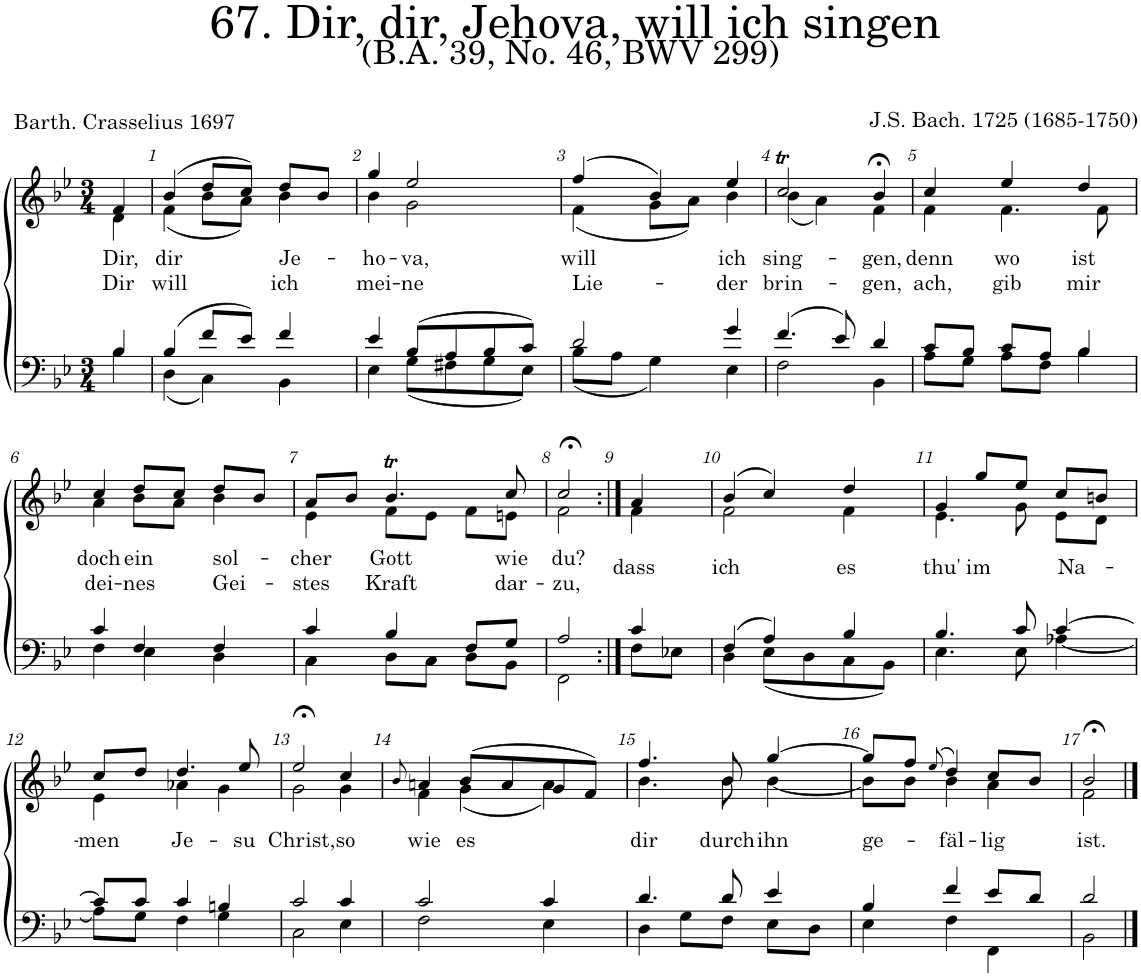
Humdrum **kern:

**kern	**kern	**text	**text
*part2	*part1	*part1	*part1
*staff2	*staff1	*staff1	*staff1
*I"Tenor/Bass	*I"Soprano/Alto	*	*
*clefF4	*clefG2	*	*
*k[b-e-]	*k[b-e-]	*	*
*M3/4	*M3/4	*	*
=	=	=	=
*^	*	*	*
!	!	!	!LO:LY:b	!LO:LY:b
*	*	*^	*	*
4B-/	4B-\	4f/	4d\	Dir,	Dir
=1	=1	=1	=1	=1	=1
!	!	!	!	!LO:LY:b	!LO:LY:b
(4B-/	(4D\	(4b-;</	(4f\	dir	will
8f/L	4C\)	8dd/L	8b-\L	.	.
8e-/J)	.	8cc/J)	8a\J)	.	.
!	!	!	!	!LO:LY:b	!LO:LY:b
4f/	4BB-\	8dd/L	4b-\	Je-	ich
.	.	8b-/J	.	.	.
=2	=2	=2	=2	=2	=2
!	!	!	!	!LO:LY:b	!LO:LY:b
4e-/	4E-\	4gg;</	4b-\	-ho-	mei-
!	!	!	!	!LO:LY:b	!LO:LY:b
(8B-/L	(8G\L	2ee-/	2g\	-va,	-ne
8A/	8F#X\	.	.	.	.
8B-/	8G\	.	.	.	.
8c/J)	8E-\J)	.	.	.	.
=3	=3	=3	=3	=3	=3
!	!	!	!	!LO:LY:b	!LO:LY:b
2d/	(8B-\L	(4ff;</	(4f\	will	Lie-
.	8A\J	.	.	.	.
.	4G\)	4b-/)	8g\L	.	.
.	.	.	8a\J)	.	.
!	!	!	!	!LO:LY:b	!LO:LY:b
4g/	4E-\	4ee-;</	4b-\	ich	-der
=4	=4	=4	=4	=4	=4
!	!	!	!	!LO:LY:b	!LO:LY:b
(4.f/	2F\	2cc;<T/	(4b-\	sing-	brin-
.	.	.	4a\)	.	.
8e-/)	.	.	.	.	.
!	!	!	!	!LO:LY:b	!LO:LY:b
4d/	4BB-\	4b-;<,/	4f\	-gen,	-gen,
=5	=5	=5	=5	=5	=5
!	!	!	!	!LO:LY:b	!LO:LY:b
8c/L	8A\L	4cc;</	4f\	denn	ach,
8B-/J	8G\J	.	.	.	.
!	!	!	!	!LO:LY:b	!LO:LY:b
8c/L	8A\L	4ee-/	4.f\	wo	gib
8A/J	8F\J	.	.	.	.
!	!	!	!	!LO:LY:b	!LO:LY:b
4B-/	4B-\	4dd/	.	ist	mir
.	.	.	8f\	.	.
!!LO:LB:g=z	!!
=6	=6	=6	=6	=6	=6
!	!	!	!	!LO:LY:b	!LO:LY:b
4c/	4F\	4cc/	4a\	doch	dei-
!	!	!	!	!LO:LY:b	!LO:LY:b
4F/	4E-\	8dd/L	8b-\L	ein	-nes
.	.	8cc/J	8a\J	.	.
!	!	!	!	!LO:LY:b	!LO:LY:b
4F/	4D\	8dd/L	4b-\	sol-	Gei-
.	.	8b-/J	.	.	.
=7	=7	=7	=7	=7	=7
!	!	!	!	!LO:LY:b	!LO:LY:b
4c/	4C\	8a;</L	4e-\	-cher	-stes
.	.	8b-/J	.	.	.
!	!	!	!	!LO:LY:b	!LO:LY:b
4B-/	8D\L	4.b-T/	8f\L	Gott	Kraft
.	8C\J	.	8e-\J	.	.
8F/L	8D\L	.	8f\L	.	.
!	!	!	!	!LO:LY:b	!LO:LY:b
8G/J	8BB-\J	8cc/	8en\J	wie	dar-
=8	=8	=8	=8	=8	=8
!	!	!	!	!LO:LY:b	!LO:LY:b
2A/	2FF\	2cc;<,/	2f\	du?	-zu,
=9:|!	=9:|!	=9:|!	=9:|!	=9:|!	=9:|!
!	!	!	!	!LO:LY:b	!
4c/	8F\L	4a/	4f\	dass	.
.	8E-X\J	.	.	.	.
=10	=10	=10	=10	=10	=10
!	!	!	!	!LO:LY:b	!
(4F/	4D\	(4b-/	2f\	ich	.
4A/)	(8E-\L	4cc/)	.	.	.
.	8D\	.	.	.	.
!	!	!	!	!LO:LY:b	!
4B-/	8C\	4dd/	4f\	es	.
.	8BB-\J)	.	.	.	.
=11	=11	=11	=11	=11	=11
!	!	!	!	!LO:LY:b	!
4.B-/	4.E-\	4g;</	4.e-\	thu'	.
!	!	!	!	!LO:LY:b	!
.	.	8gg/L	.	im	.
8c/	8E-\	8ee-/J	8g\	.	.
!	!	!	!	!LO:LY:b	!
[4c/	[4A-X\	8cc/L	8e-\L	Na-	.
.	.	8bn/J	8d\J	.	.
!!LO:LB:g=z	!!
=12	=12	=12	=12	=12	=12
!	!	!	!	!LO:LY:b	!
8c/L]	8A-\L]	8cc;</L	4e-\	-men	.
8c/J	8G\J	8dd/J	.	.	.
!	!	!	!	!LO:LY:b	!
4c/	4F\	4.dd/	4a-X\	Je-	.
4Bn/	4G\	.	4g\	.	.
!	!	!	!	!LO:LY:b	!
.	.	8ee-/	.	-su	.
=13	=13	=13	=13	=13	=13
!	!	!	!	!LO:LY:b	!
2c/	2C\	2ee-;<,/	2g\	Christ,	.
!	!	!	!	!LO:LY:b	!
4c/	4E-\	4cc/	4g\	so	.
=14	=14	=14	=14	=14	=14
.	.	8qb-/	.	.	.
!	!	!	!	!LO:LY:b	!
2c/	2F\	4an;</	4f\	wie	.
!	!	!	!	!LO:LY:b	!
.	.	(8b-/L	(4g\	es	.
.	.	8a/	.	.	.
4c/	4E-\	8g/	4a\)	.	.
.	.	8f/J)	.	.	.
=15	=15	=15	=15	=15	=15
!	!	!	!	!LO:LY:b	!
4.d/	4D\	4.ff;</	4.b-\	dir	.
.	8G\L	.	.	.	.
!	!	!	!	!LO:LY:b	!
8d/	8F\J	8b-/	8b-\	durch	.
!	!	!	!	!LO:LY:b	!
4e-/	8E-\L	[4gg/	[4b-\	ihn	.
.	8D\J	.	.	.	.
=16	=16	=16	=16	=16	=16
!	!	!	!	!LO:LY:b	!
4B-/	4E-\	8gg/L]	8b-\L]	ge-	.
.	.	8ff/J	8b-\J	.	.
.	.	(>8qee-/	.	.	.
!	!	!	!	!LO:LY:b	!
4f/	4F\	4dd/)	4b-\	-fäl-	.
!	!	!	!	!LO:LY:b	!
8e-/L	4FF\	8cc/L	4a\	-lig	.
8d/J	.	8b-/J	.	.	.
=17	=17	=17	=17	=17	=17
!	!	!	!	!LO:LY:b	!
2d/	2BB-\	2b-;</	2f\	ist.	.
*v	*v	*	*	*	*
*	*v	*v	*	*
==	==	==	==
*-	*-	*-	*-
